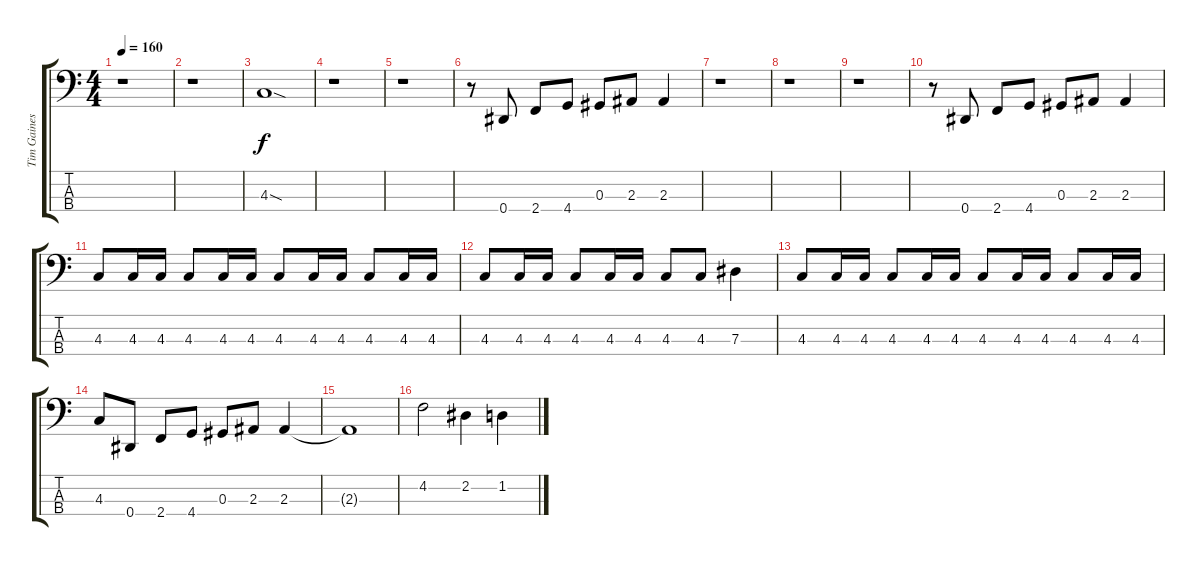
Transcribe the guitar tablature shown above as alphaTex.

\track ("Tim Gaines" "Tim Gaines") {instrument electricbassfinger}
\staff {score tabs}
\tuning (Gb2 Db2 Ab1 Eb1) {hide}
\ts (4 4)
\tempo 160
\clef f4
\ks c
r.1{dy f instrument electricbassfinger} |
r.1 |
4.3{sod}.1 |
r.1 |
r.1 |
r.8 0.4.8 2.4.8 4.4.8 0.3.8 2.3.8 2.3.4 |
r.1 |
r.1 |
r.1 |
r.8 0.4.8 2.4.8 4.4.8 0.3.8 2.3.8 2.3.4 |
4.3.8 4.3.16 4.3.16 4.3.8 4.3.16 4.3.16 4.3.8 4.3.16 4.3.16 4.3.8 4.3.16 4.3.16 |
4.3.8 4.3.16 4.3.16 4.3.8 4.3.16 4.3.16 4.3.8 4.3.8 7.3.4 |
4.3.8 4.3.16 4.3.16 4.3.8 4.3.16 4.3.16 4.3.8 4.3.16 4.3.16 4.3.8 4.3.16 4.3.16 |
4.3.8 0.4.8 2.4.8 4.4.8 0.3.8 2.3.8 2.3.4 |
2.3{t}.1 |
4.2.2 2.2.4 1.2.4
